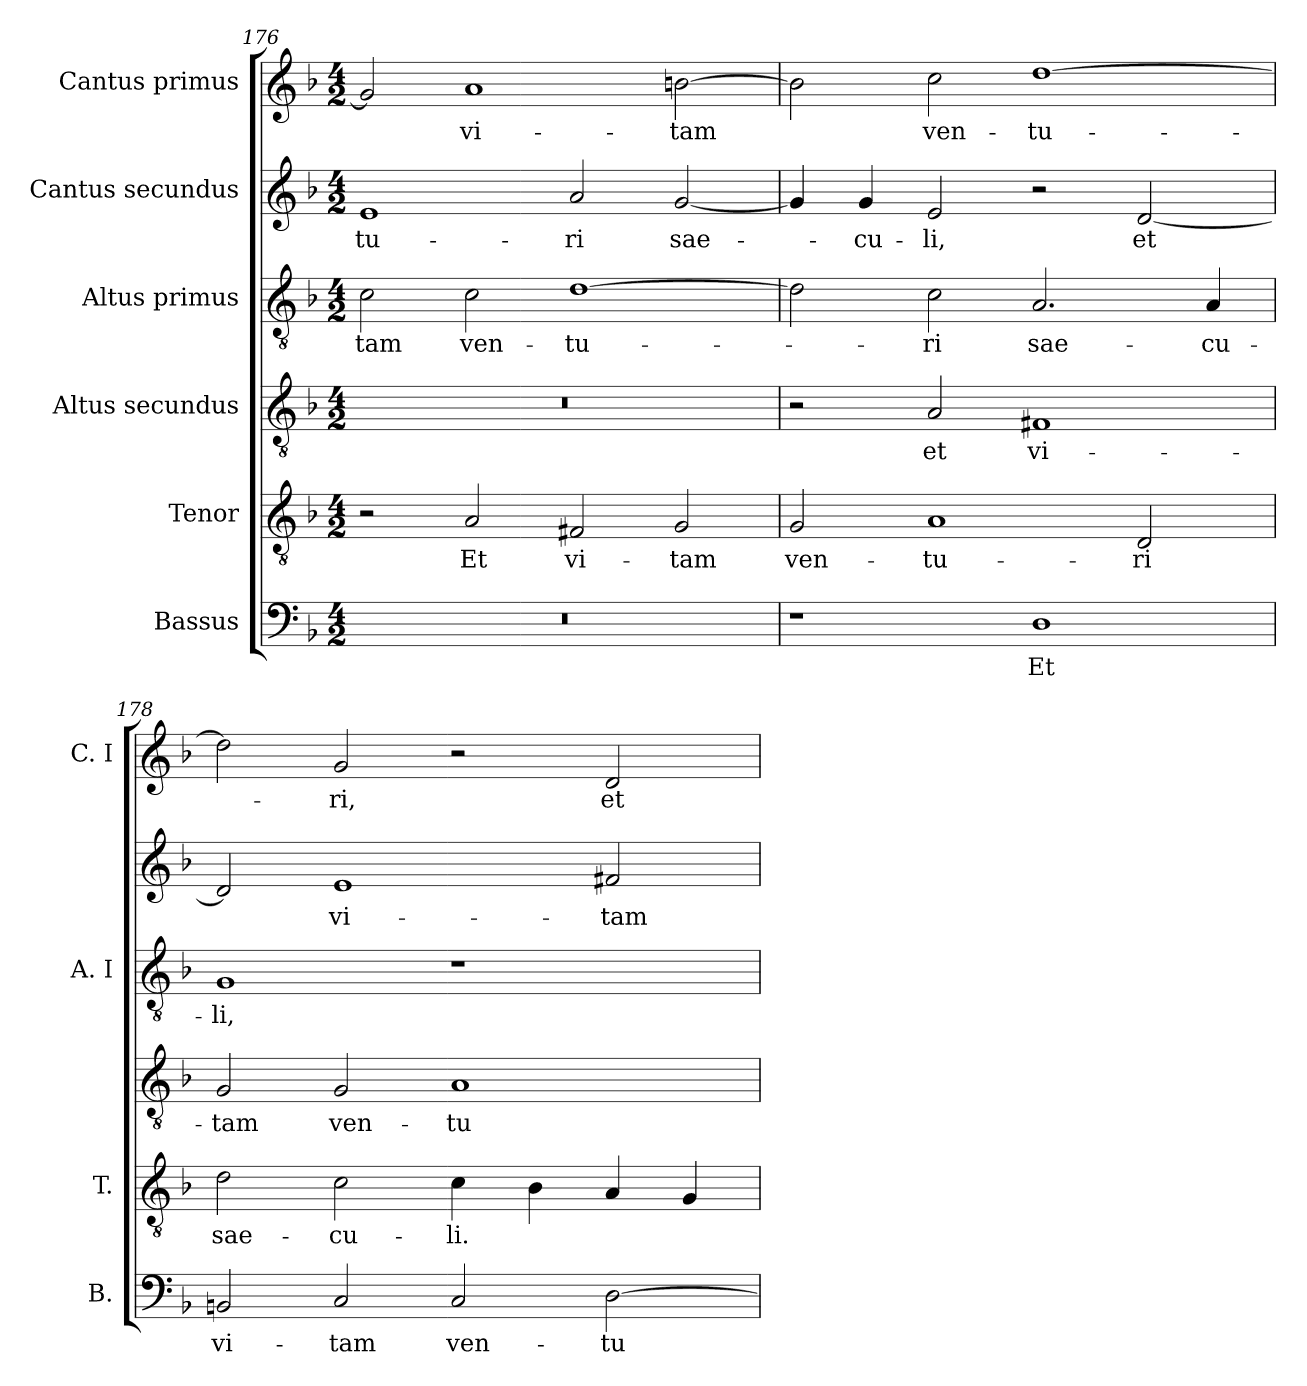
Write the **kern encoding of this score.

**kern	**text	**kern	**text	**kern	**text	**kern	**text	**kern	**text	**kern	**text
*part6	*part6	*part5	*part5	*part4	*part4	*part3	*part3	*part2	*part2	*part1	*part1
*staff6	*staff6	*staff5	*staff5	*staff4	*staff4	*staff3	*staff3	*staff2	*staff2	*staff1	*staff1
*I"Bassus	*	*I"Tenor	*	*I"Altus secundus	*	*I"Altus primus	*	*I"Cantus secundus	*	*I"Cantus primus	*
*I'B.	*	*I'T.	*	*	*	*I'A. I	*	*	*	*I'C. I	*
*clefF4	*	*clefGv2	*	*clefGv2	*	*clefGv2	*	*clefG2	*	*clefG2	*
*	*	*ITrd7c12	*	*ITrd7c12	*	*ITrd7c12	*	*	*	*	*
*k[b-]	*	*k[b-]	*	*k[b-]	*	*k[b-]	*	*k[b-]	*	*k[b-]	*
*d:	*	*d:	*	*d:	*	*d:	*	*d:	*	*d:	*
*M4/2	*	*M4/2	*	*M4/2	*	*M4/2	*	*M4/2	*	*M4/2	*
=176	=176	=176	=176	=176	=176	=176	=176	=176	=176	=176	=176
!LO:N:vis=1	!	!	!	!LO:N:vis=1	!	!	!	!	!	!	!
!	!	!	!	!	!	!	!LO:LY:b:color=#000000	!	!	!	!
!	!	!	!	!	!	!	!	!	!LO:LY:b:color=#000000	!	!
0r	.	2r	.	0r	.	2Ci\	-tam	1ei	-tu-	2gi/]	.
!	!	!	!LO:LY:b:color=#000000	!	!	!	!	!	!	!	!
!	!	!	!	!	!	!	!LO:LY:b:color=#000000	!	!	!	!
!	!	!	!	!	!	!	!	!	!	!	!LO:LY:b:color=#000000
.	.	2AAi/	Et	.	.	2Ci\	ven-	.	.	1ai	vi-
!	!	!	!LO:LY:b:color=#000000	!	!	!	!	!	!	!	!
!	!	!	!	!	!	!	!LO:LY:b:color=#000000	!	!	!	!
!	!	!	!	!	!	!	!	!	!LO:LY:b:color=#000000	!	!
.	.	2FF#Xi/	vi-	.	.	[1Di	-tu-	2ai/	-ri	.	.
!	!	!	!LO:LY:b:color=#000000	!	!	!	!	!	!	!	!
!	!	!	!	!	!	!	!	!	!LO:LY:b:color=#000000	!	!
!	!	!	!	!	!	!	!	!	!	!	!LO:LY:b:color=#000000
.	.	2GGi/	-tam	.	.	.	.	[2gi/	sae-	[2bni\	-tam
=177	=177	=177	=177	=177	=177	=177	=177	=177	=177	=177	=177
!	!	!	!LO:LY:b:color=#000000	!	!	!	!	!	!	!	!
1r	.	2GGi/	ven-	2r	.	2Di\]	.	4gi/]	.	2bi\]	.
!	!	!	!	!	!	!	!	!	!LO:LY:b:color=#000000	!	!
.	.	.	.	.	.	.	.	4gi/	-cu-	.	.
!	!	!	!LO:LY:b:color=#000000	!	!	!	!	!	!	!	!
!	!	!	!	!	!LO:LY:b:color=#000000	!	!	!	!	!	!
!	!	!	!	!	!	!	!LO:LY:b:color=#000000	!	!	!	!
!	!	!	!	!	!	!	!	!	!LO:LY:b:color=#000000	!	!
!	!	!	!	!	!	!	!	!	!	!	!LO:LY:b:color=#000000
.	.	1AAi	-tu-	2AAi/	et	2Ci\	-ri	2ei/	-li,	2cci\	ven-
!	!LO:LY:b:color=#000000	!	!	!	!	!	!	!	!	!	!
!	!	!	!	!	!LO:LY:b:color=#000000	!	!	!	!	!	!
!	!	!	!	!	!	!	!LO:LY:b:color=#000000	!	!	!	!
!	!	!	!	!	!	!	!	!	!	!	!LO:LY:b:color=#000000
1Di	Et	.	.	1FF#Xi	vi-	2.AAi/	sae-	2r	.	[1ddi	-tu-
!	!	!	!LO:LY:b:color=#000000	!	!	!	!	!	!	!	!
!	!	!	!	!	!	!	!	!	!LO:LY:b:color=#000000	!	!
.	.	2DDi/	-ri	.	.	.	.	[2di/	et	.	.
!	!	!	!	!	!	!	!LO:LY:b:color=#000000	!	!	!	!
.	.	.	.	.	.	4AAi/	-cu-	.	.	.	.
!!LO:PB:g=z
=178	=178	=178	=178	=178	=178	=178	=178	=178	=178	=178	=178
!	!LO:LY:b:color=#000000	!	!	!	!	!	!	!	!	!	!
!	!	!	!LO:LY:b:color=#000000	!	!	!	!	!	!	!	!
!	!	!	!	!	!LO:LY:b:color=#000000	!	!	!	!	!	!
!	!	!	!	!	!	!	!LO:LY:b:color=#000000	!	!	!	!
2BBni/	vi-	2Di\	sae-	2GGi/	-tam	1GGi	-li,	2di/]	.	2ddi\]	.
!	!LO:LY:b:color=#000000	!	!	!	!	!	!	!	!	!	!
!	!	!	!LO:LY:b:color=#000000	!	!	!	!	!	!	!	!
!	!	!	!	!	!LO:LY:b:color=#000000	!	!	!	!	!	!
!	!	!	!	!	!	!	!	!	!LO:LY:b:color=#000000	!	!
!	!	!	!	!	!	!	!	!	!	!	!LO:LY:b:color=#000000
2Ci/	-tam	2Ci\	-cu-	2GGi/	ven-	.	.	1ei	vi-	2gi/	-ri,
!	!LO:LY:b:color=#000000	!	!	!	!	!	!	!	!	!	!
!	!	!	!LO:LY:b:color=#000000	!	!	!	!	!	!	!	!
!	!	!	!	!	!LO:LY:b:color=#000000	!	!	!	!	!	!
2Ci/	ven-	4Ci\	-li.	1AAi	-tu-	1r	.	.	.	2r	.
.	.	4BB-i\	.	.	.	.	.	.	.	.	.
!	!LO:LY:b:color=#000000	!	!	!	!	!	!	!	!	!	!
!	!	!	!	!	!	!	!	!	!LO:LY:b:color=#000000	!	!
!	!	!	!	!	!	!	!	!	!	!	!LO:LY:b:color=#000000
[2Di\	-tu-	4AAi/	.	.	.	.	.	2f#Xi/	-tam	2di/	et
.	.	4GGi/	.	.	.	.	.	.	.	.	.
=	=	=	=	=	=	=	=	=	=	=	=
*-	*-	*-	*-	*-	*-	*-	*-	*-	*-	*-	*-
